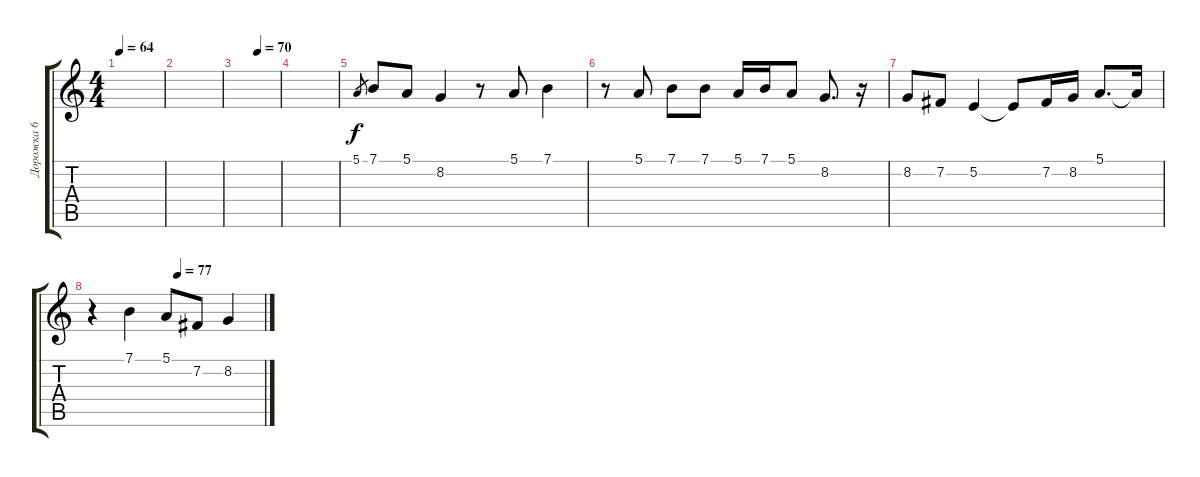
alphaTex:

\track ("Дорожка 6" "Дорожка 6") {instrument flute}
\staff {score tabs}
\tuning (E4 B3 G3 D3 A2 E2) {hide}
\ts (4 4)
\tempo 64
\clef g2
\ks c
|
|
\tempo (70 0.5)
|
|
5.1.8{gr} 7.1.8 5.1.8 8.2.4 r.8 5.1.8 7.1.4 |
r.8 5.1.8 7.1.8 7.1.8 5.1.16 7.1.16 5.1.8 8.2.8{d} r.16 |
8.2.8 7.2.8 5.2.4 5.2{t}.8 7.2.16 8.2.16 5.1.8{d} 5.1{t}.16 |
\tempo (77 0.5)
r.4 7.1.4 5.1.8 7.2.8 8.2.4
